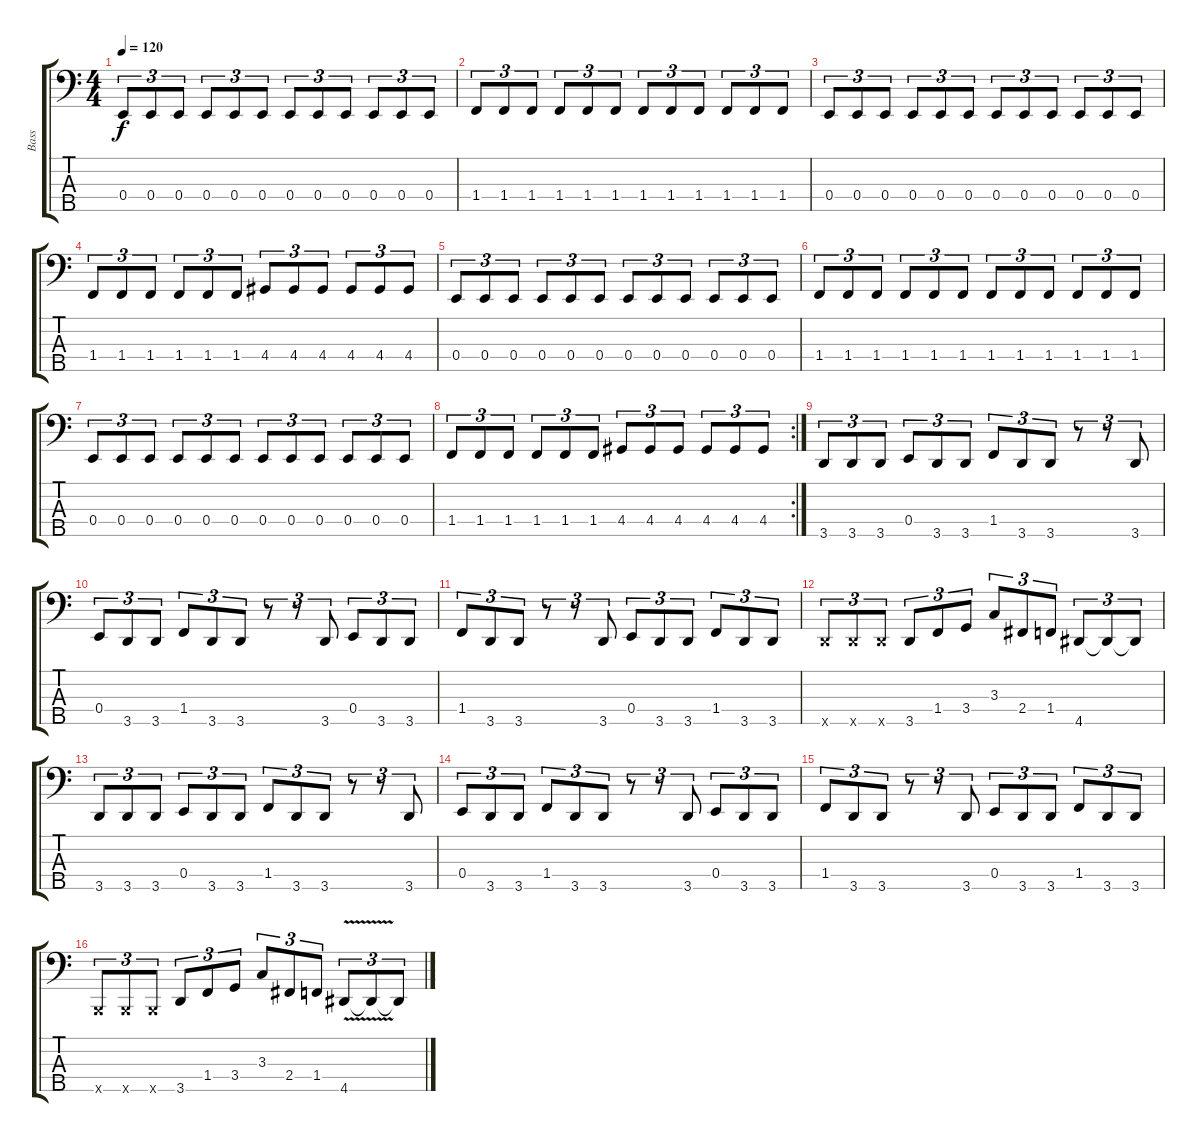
\track ("Bass" "Bass") {instrument electricbassfinger}
\staff {score tabs}
\tuning (G2 D2 A1 E1 B0) {hide}
\ts (4 4)
\tempo 120
\clef f4
\ks c
0.4.8{tu (3 2) dy f} 0.4.8{tu (3 2)} 0.4.8{tu (3 2)} 0.4.8{tu (3 2)} 0.4.8{tu (3 2)} 0.4.8{tu (3 2)} 0.4.8{tu (3 2)} 0.4.8{tu (3 2)} 0.4.8{tu (3 2)} 0.4.8{tu (3 2)} 0.4.8{tu (3 2)} 0.4.8{tu (3 2)} |
1.4.8{tu (3 2)} 1.4.8{tu (3 2)} 1.4.8{tu (3 2)} 1.4.8{tu (3 2)} 1.4.8{tu (3 2)} 1.4.8{tu (3 2)} 1.4.8{tu (3 2)} 1.4.8{tu (3 2)} 1.4.8{tu (3 2)} 1.4.8{tu (3 2)} 1.4.8{tu (3 2)} 1.4.8{tu (3 2)} |
0.4.8{tu (3 2)} 0.4.8{tu (3 2)} 0.4.8{tu (3 2)} 0.4.8{tu (3 2)} 0.4.8{tu (3 2)} 0.4.8{tu (3 2)} 0.4.8{tu (3 2)} 0.4.8{tu (3 2)} 0.4.8{tu (3 2)} 0.4.8{tu (3 2)} 0.4.8{tu (3 2)} 0.4.8{tu (3 2)} |
1.4.8{tu (3 2)} 1.4.8{tu (3 2)} 1.4.8{tu (3 2)} 1.4.8{tu (3 2)} 1.4.8{tu (3 2)} 1.4.8{tu (3 2)} 4.4.8{tu (3 2)} 4.4.8{tu (3 2)} 4.4.8{tu (3 2)} 4.4.8{tu (3 2)} 4.4.8{tu (3 2)} 4.4.8{tu (3 2)} |
0.4.8{tu (3 2)} 0.4.8{tu (3 2)} 0.4.8{tu (3 2)} 0.4.8{tu (3 2)} 0.4.8{tu (3 2)} 0.4.8{tu (3 2)} 0.4.8{tu (3 2)} 0.4.8{tu (3 2)} 0.4.8{tu (3 2)} 0.4.8{tu (3 2)} 0.4.8{tu (3 2)} 0.4.8{tu (3 2)} |
1.4.8{tu (3 2)} 1.4.8{tu (3 2)} 1.4.8{tu (3 2)} 1.4.8{tu (3 2)} 1.4.8{tu (3 2)} 1.4.8{tu (3 2)} 1.4.8{tu (3 2)} 1.4.8{tu (3 2)} 1.4.8{tu (3 2)} 1.4.8{tu (3 2)} 1.4.8{tu (3 2)} 1.4.8{tu (3 2)} |
0.4.8{tu (3 2)} 0.4.8{tu (3 2)} 0.4.8{tu (3 2)} 0.4.8{tu (3 2)} 0.4.8{tu (3 2)} 0.4.8{tu (3 2)} 0.4.8{tu (3 2)} 0.4.8{tu (3 2)} 0.4.8{tu (3 2)} 0.4.8{tu (3 2)} 0.4.8{tu (3 2)} 0.4.8{tu (3 2)} |
\rc 2
1.4.8{tu (3 2)} 1.4.8{tu (3 2)} 1.4.8{tu (3 2)} 1.4.8{tu (3 2)} 1.4.8{tu (3 2)} 1.4.8{tu (3 2)} 4.4.8{tu (3 2)} 4.4.8{tu (3 2)} 4.4.8{tu (3 2)} 4.4.8{tu (3 2)} 4.4.8{tu (3 2)} 4.4.8{tu (3 2)} |
3.5.8{tu (3 2)} 3.5.8{tu (3 2)} 3.5.8{tu (3 2)} 0.4.8{tu (3 2)} 3.5.8{tu (3 2)} 3.5.8{tu (3 2)} 1.4.8{tu (3 2)} 3.5.8{tu (3 2)} 3.5.8{tu (3 2)} r.8{tu (3 2)} r.8{tu (3 2)} 3.5.8{tu (3 2)} |
0.4.8{tu (3 2)} 3.5.8{tu (3 2)} 3.5.8{tu (3 2)} 1.4.8{tu (3 2)} 3.5.8{tu (3 2)} 3.5.8{tu (3 2)} r.8{tu (3 2)} r.8{tu (3 2)} 3.5.8{tu (3 2)} 0.4.8{tu (3 2)} 3.5.8{tu (3 2)} 3.5.8{tu (3 2)} |
1.4.8{tu (3 2)} 3.5.8{tu (3 2)} 3.5.8{tu (3 2)} r.8{tu (3 2)} r.8{tu (3 2)} 3.5.8{tu (3 2)} 0.4.8{tu (3 2)} 3.5.8{tu (3 2)} 3.5.8{tu (3 2)} 1.4.8{tu (3 2)} 3.5.8{tu (3 2)} 3.5.8{tu (3 2)} |
3.5{x}.8{tu (3 2)} 3.5{x}.8{tu (3 2)} 3.5{x}.8{tu (3 2)} 3.5.8{tu (3 2)} 1.4.8{tu (3 2)} 3.4.8{tu (3 2)} 3.3.8{tu (3 2)} 2.4.8{tu (3 2)} 1.4.8{tu (3 2)} 4.5.8{tu (3 2)} 4.5{t}.8{tu (3 2)} 4.5{t}.8{tu (3 2)} |
3.5.8{tu (3 2)} 3.5.8{tu (3 2)} 3.5.8{tu (3 2)} 0.4.8{tu (3 2)} 3.5.8{tu (3 2)} 3.5.8{tu (3 2)} 1.4.8{tu (3 2)} 3.5.8{tu (3 2)} 3.5.8{tu (3 2)} r.8{tu (3 2)} r.8{tu (3 2)} 3.5.8{tu (3 2)} |
0.4.8{tu (3 2)} 3.5.8{tu (3 2)} 3.5.8{tu (3 2)} 1.4.8{tu (3 2)} 3.5.8{tu (3 2)} 3.5.8{tu (3 2)} r.8{tu (3 2)} r.8{tu (3 2)} 3.5.8{tu (3 2)} 0.4.8{tu (3 2)} 3.5.8{tu (3 2)} 3.5.8{tu (3 2)} |
1.4.8{tu (3 2)} 3.5.8{tu (3 2)} 3.5.8{tu (3 2)} r.8{tu (3 2)} r.8{tu (3 2)} 3.5.8{tu (3 2)} 0.4.8{tu (3 2)} 3.5.8{tu (3 2)} 3.5.8{tu (3 2)} 1.4.8{tu (3 2)} 3.5.8{tu (3 2)} 3.5.8{tu (3 2)} |
0.5{x}.8{tu (3 2)} 0.5{x}.8{tu (3 2)} 0.5{x}.8{tu (3 2)} 3.5.8{tu (3 2)} 1.4.8{tu (3 2)} 3.4.8{tu (3 2)} 3.3.8{tu (3 2)} 2.4.8{tu (3 2)} 1.4.8{tu (3 2)} 4.5{v}.8{tu (3 2)} 4.5{t}.8{tu (3 2)} 4.5{t}.8{tu (3 2)}
